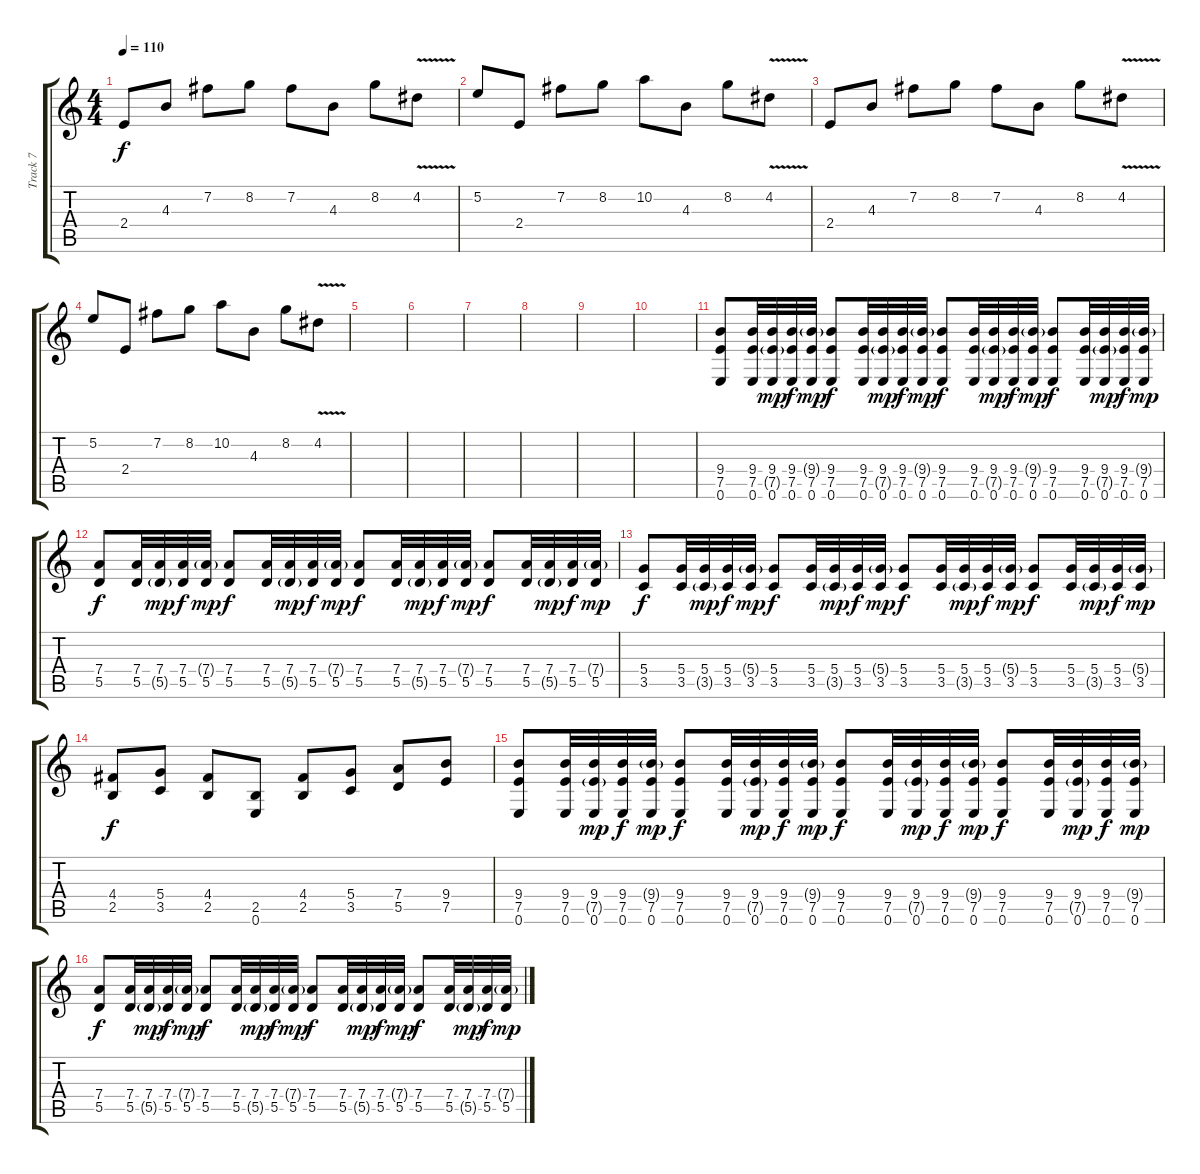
\track ("Track 7" "Track 7") {instrument distortionguitar}
\staff {score tabs}
\tuning (E4 B3 G3 D3 A2 E2) {hide}
\ts (4 4)
\tempo 110
\clef g2
\ks c
2.4.8{dy f} 4.3.8 7.2.8 8.2.8 7.2.8 4.3.8 8.2.8 4.2{v}.8 |
5.2.8 2.4.8 7.2.8 8.2.8 10.2.8 4.3.8 8.2.8 4.2{v}.8 |
2.4.8 4.3.8 7.2.8 8.2.8 7.2.8 4.3.8 8.2.8 4.2{v}.8 |
5.2.8 2.4.8 7.2.8 8.2.8 10.2.8 4.3.8 8.2.8 4.2{v}.8 |
|
|
|
|
|
|
(9.4 7.5 0.6).8 (9.4 7.5 0.6).32 (9.4 7.5{g} 0.6).32{dy mp} (9.4 7.5 0.6).32{dy f} (9.4{g} 7.5 0.6).32{dy mp} (9.4 7.5 0.6).8{dy f} (9.4 7.5 0.6).32 (9.4 7.5{g} 0.6).32{dy mp} (9.4 7.5 0.6).32{dy f} (9.4{g} 7.5 0.6).32{dy mp} (9.4 7.5 0.6).8{dy f} (9.4 7.5 0.6).32 (9.4 7.5{g} 0.6).32{dy mp} (9.4 7.5 0.6).32{dy f} (9.4{g} 7.5 0.6).32{dy mp} (9.4 7.5 0.6).8{dy f} (9.4 7.5 0.6).32 (9.4 7.5{g} 0.6).32{dy mp} (9.4 7.5 0.6).32{dy f} (9.4{g} 7.5 0.6).32{dy mp} |
(7.4 5.5).8{dy f} (7.4 5.5).32 (7.4 5.5{g}).32{dy mp} (7.4 5.5).32{dy f} (7.4{g} 5.5).32{dy mp} (7.4 5.5).8{dy f} (7.4 5.5).32 (7.4 5.5{g}).32{dy mp} (7.4 5.5).32{dy f} (7.4{g} 5.5).32{dy mp} (7.4 5.5).8{dy f} (7.4 5.5).32 (7.4 5.5{g}).32{dy mp} (7.4 5.5).32{dy f} (7.4{g} 5.5).32{dy mp} (7.4 5.5).8{dy f} (7.4 5.5).32 (7.4 5.5{g}).32{dy mp} (7.4 5.5).32{dy f} (7.4{g} 5.5).32{dy mp} |
(5.4 3.5).8{dy f} (5.4 3.5).32 (5.4 3.5{g}).32{dy mp} (5.4 3.5).32{dy f} (5.4{g} 3.5).32{dy mp} (5.4 3.5).8{dy f} (5.4 3.5).32 (5.4 3.5{g}).32{dy mp} (5.4 3.5).32{dy f} (5.4{g} 3.5).32{dy mp} (5.4 3.5).8{dy f} (5.4 3.5).32 (5.4 3.5{g}).32{dy mp} (5.4 3.5).32{dy f} (5.4{g} 3.5).32{dy mp} (5.4 3.5).8{dy f} (5.4 3.5).32 (5.4 3.5{g}).32{dy mp} (5.4 3.5).32{dy f} (5.4{g} 3.5).32{dy mp} |
(4.4 2.5).8{dy f} (5.4 3.5).8 (4.4 2.5).8 (2.5 0.6).8 (4.4 2.5).8 (5.4 3.5).8 (7.4 5.5).8 (9.4 7.5).8 |
(9.4 7.5 0.6).8 (9.4 7.5 0.6).32 (9.4 7.5{g} 0.6).32{dy mp} (9.4 7.5 0.6).32{dy f} (9.4{g} 7.5 0.6).32{dy mp} (9.4 7.5 0.6).8{dy f} (9.4 7.5 0.6).32 (9.4 7.5{g} 0.6).32{dy mp} (9.4 7.5 0.6).32{dy f} (9.4{g} 7.5 0.6).32{dy mp} (9.4 7.5 0.6).8{dy f} (9.4 7.5 0.6).32 (9.4 7.5{g} 0.6).32{dy mp} (9.4 7.5 0.6).32{dy f} (9.4{g} 7.5 0.6).32{dy mp} (9.4 7.5 0.6).8{dy f} (9.4 7.5 0.6).32 (9.4 7.5{g} 0.6).32{dy mp} (9.4 7.5 0.6).32{dy f} (9.4{g} 7.5 0.6).32{dy mp} |
(7.4 5.5).8{dy f} (7.4 5.5).32 (7.4 5.5{g}).32{dy mp} (7.4 5.5).32{dy f} (7.4{g} 5.5).32{dy mp} (7.4 5.5).8{dy f} (7.4 5.5).32 (7.4 5.5{g}).32{dy mp} (7.4 5.5).32{dy f} (7.4{g} 5.5).32{dy mp} (7.4 5.5).8{dy f} (7.4 5.5).32 (7.4 5.5{g}).32{dy mp} (7.4 5.5).32{dy f} (7.4{g} 5.5).32{dy mp} (7.4 5.5).8{dy f} (7.4 5.5).32 (7.4 5.5{g}).32{dy mp} (7.4 5.5).32{dy f} (7.4{g} 5.5).32{dy mp}
